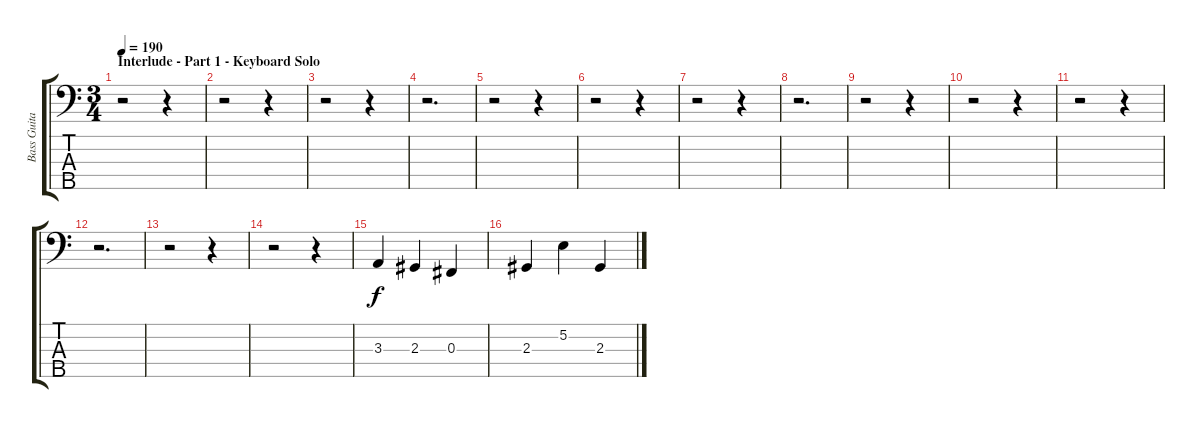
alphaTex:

\track ("Bass Guitar (Bass)" "Bass Guita") {instrument electricbassfinger}
\staff {score tabs}
\tuning (E2 B1 Gb1 Db1 Ab0) {hide}
\ts (3 4)
\section ("" "Interlude - Part 1 - Keyboard Solo")
\tempo 190
\clef f4
\ks c
r.2{dy f} r.4 |
r.2 r.4 |
r.2 r.4 |
r.2{d} |
r.2 r.4 |
r.2 r.4 |
r.2 r.4 |
r.2{d} |
r.2 r.4 |
r.2 r.4 |
r.2 r.4 |
r.2{d} |
r.2 r.4 |
r.2 r.4 |
3.3.4 2.3.4 0.3.4 |
2.3.4 5.2.4 2.3.4
